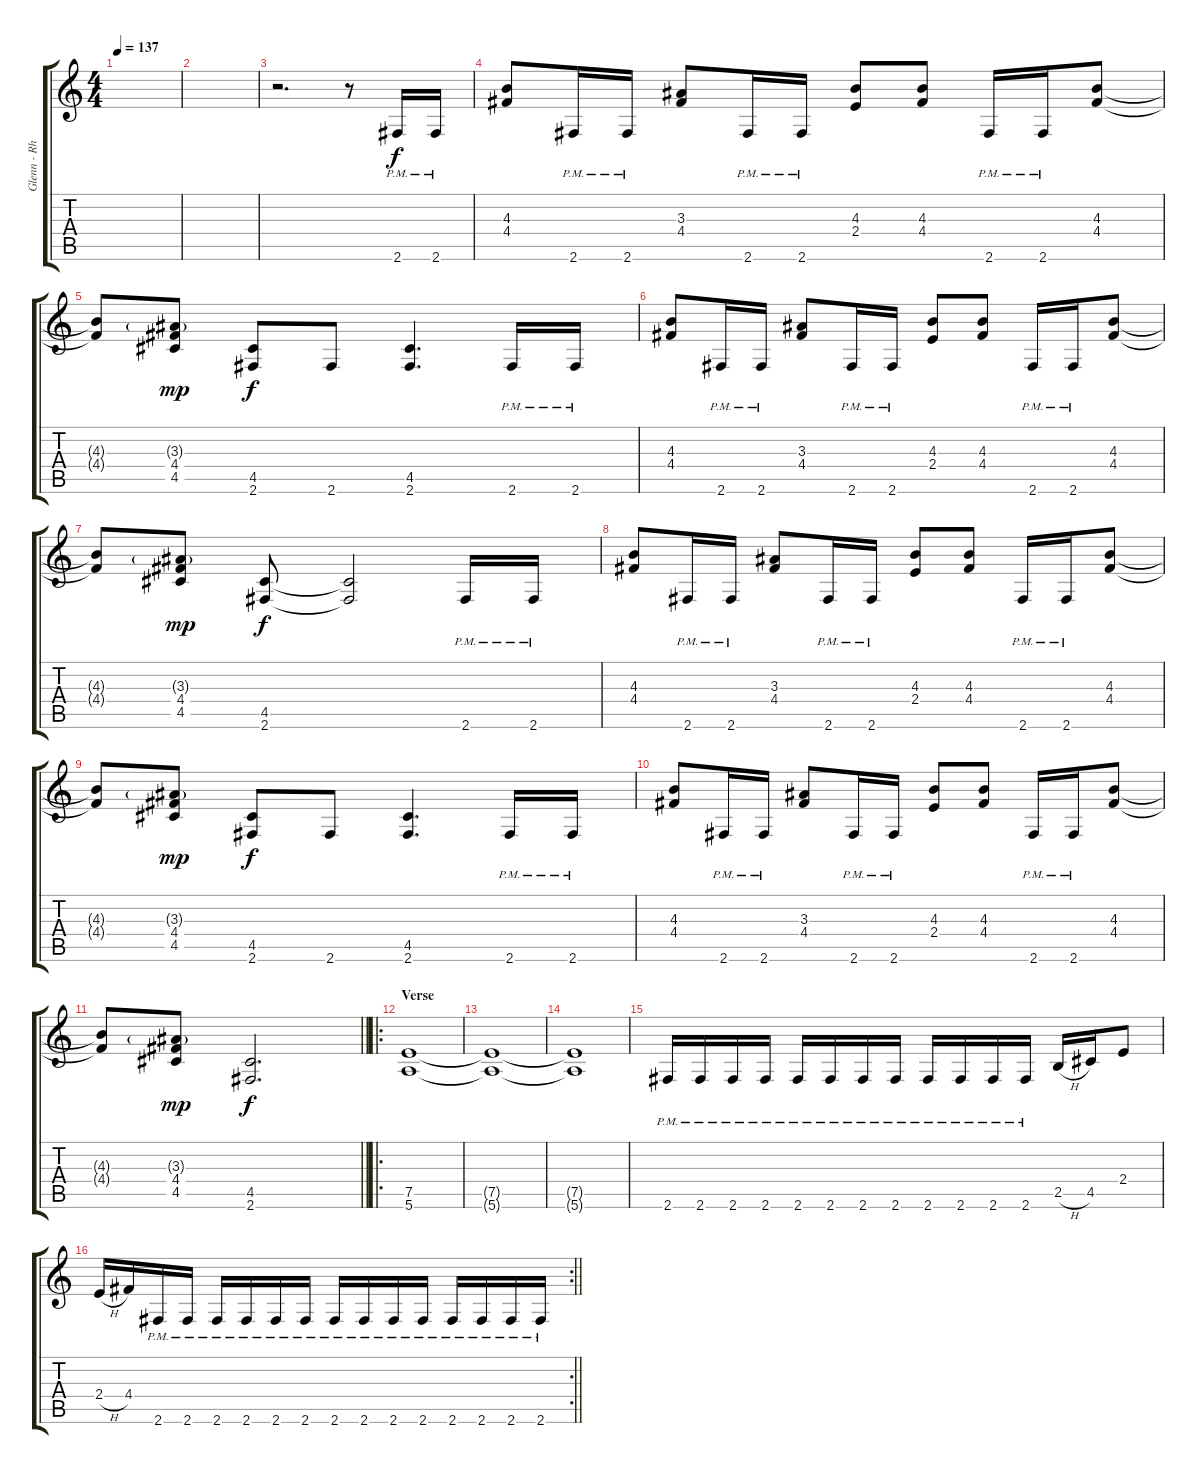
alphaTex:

\track ("Glenn - Rhythm" "Glenn - Rh") {instrument overdrivenguitar}
\staff {score tabs}
\tuning (E4 B3 G3 D3 A2 E2) {hide}
\ts (4 4)
\tempo 137
\clef g2
\ks c
|
|
r.2{d} r.8 2.6{pm}.16 2.6{pm}.16 |
(4.3 4.4).8 2.6{pm}.16 2.6{pm}.16 (3.3 4.4).8 2.6{pm}.16 2.6{pm}.16 (4.3 2.4).8 (4.3 4.4).8 2.6{pm}.16 2.6{pm}.16 (4.3 4.4).8 |
(4.3{t} 4.4{t}).8 (3.3{g} 4.4 4.5).8{dy mp} (4.5 2.6).8{dy f} 2.6.8 (4.5 2.6).4{d} 2.6{pm}.16 2.6{pm}.16 |
(4.3 4.4).8 2.6{pm}.16 2.6{pm}.16 (3.3 4.4).8 2.6{pm}.16 2.6{pm}.16 (4.3 2.4).8 (4.3 4.4).8 2.6{pm}.16 2.6{pm}.16 (4.3 4.4).8 |
(4.3{t} 4.4{t}).8 (3.3{g} 4.4 4.5).8{dy mp} (4.5 2.6).8{dy f} (4.5{t} 2.6{t}).2 2.6{pm}.16 2.6{pm}.16 |
(4.3 4.4).8 2.6{pm}.16 2.6{pm}.16 (3.3 4.4).8 2.6{pm}.16 2.6{pm}.16 (4.3 2.4).8 (4.3 4.4).8 2.6{pm}.16 2.6{pm}.16 (4.3 4.4).8 |
(4.3{t} 4.4{t}).8 (3.3{g} 4.4 4.5).8{dy mp} (4.5 2.6).8{dy f} 2.6.8 (4.5 2.6).4{d} 2.6{pm}.16 2.6{pm}.16 |
(4.3 4.4).8 2.6{pm}.16 2.6{pm}.16 (3.3 4.4).8 2.6{pm}.16 2.6{pm}.16 (4.3 2.4).8 (4.3 4.4).8 2.6{pm}.16 2.6{pm}.16 (4.3 4.4).8 |
\barLineRight lightlight
(4.3{t} 4.4{t}).8 (3.3{g} 4.4 4.5).8{dy mp} (4.5 2.6).2{d dy f} |
\ro
\section ("" "Verse")
(7.5 5.6).1 |
(7.5{t} 5.6{t}).1 |
(7.5{t} 5.6{t}).1 |
2.6{pm}.16 2.6{pm}.16 2.6{pm}.16 2.6{pm}.16 2.6{pm}.16 2.6{pm}.16 2.6{pm}.16 2.6{pm}.16 2.6{pm}.16 2.6{pm}.16 2.6{pm}.16 2.6{pm}.16 2.5{h}.16 4.5.16 2.4.8 |
\rc 2
\barLineRight lightlight
2.4{h}.16 4.4.16 2.6{pm}.16 2.6{pm}.16 2.6{pm}.16 2.6{pm}.16 2.6{pm}.16 2.6{pm}.16 2.6{pm}.16 2.6{pm}.16 2.6{pm}.16 2.6{pm}.16 2.6{pm}.16 2.6{pm}.16 2.6{pm}.16 2.6{pm}.16
